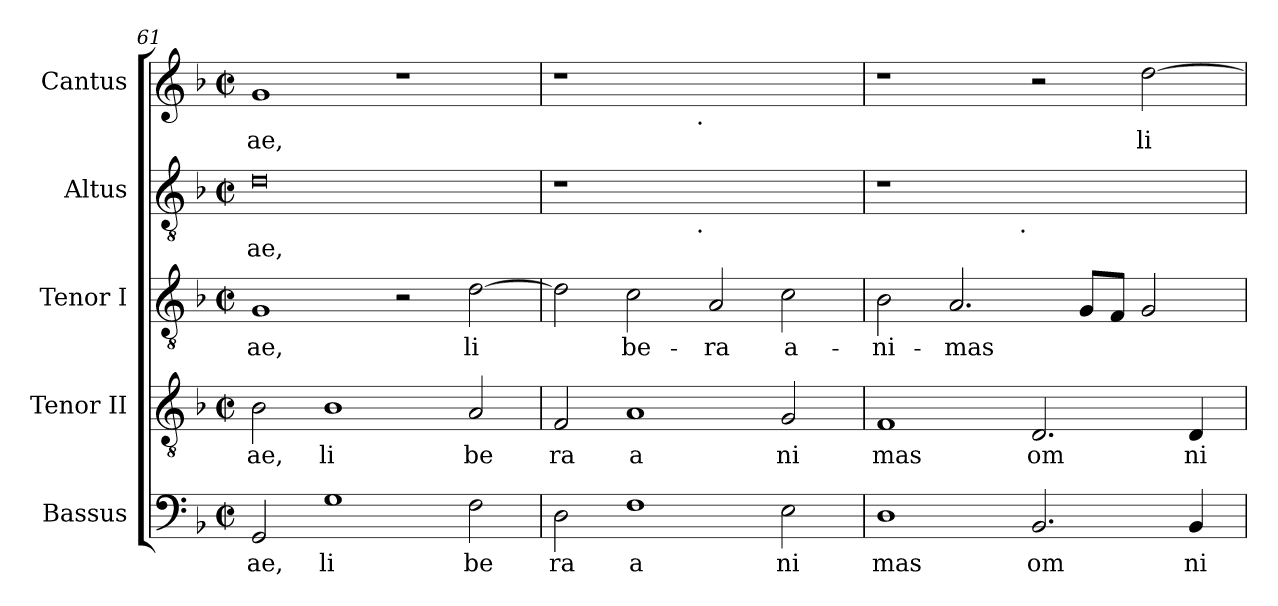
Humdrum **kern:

**kern	**text	**kern	**text	**kern	**text	**kern	**text	**kern	**text
*part5	*part5	*part4	*part4	*part3	*part3	*part2	*part2	*part1	*part1
*staff5	*staff5	*staff4	*staff4	*staff3	*staff3	*staff2	*staff2	*staff1	*staff1
*I"Bassus	*	*I"Tenor II	*	*I"Tenor I	*	*I"Altus	*	*I"Cantus	*
*I'B	*	*I'T II	*	*I'T I	*	*I'A	*	*I'C	*
!!LO:LB:g=z
*clefF4	*	*clefGv2	*	*clefGv2	*	*clefGv2	*	*clefG2	*
*k[b-]	*	*k[b-]	*	*k[b-]	*	*k[b-]	*	*k[b-]	*
*F:	*	*F:	*	*F:	*	*F:	*	*F:	*
*M2/2	*	*M2/2	*	*M2/2	*	*M2/2	*	*M2/2	*
*met(c|)	*	*met(c|)	*	*met(c|)	*	*met(c|)	*	*met(c|)	*
=61	=61	=61	=61	=61	=61	=61	=61	=61	=61
!	!LO:LY:b:cj	!	!LO:LY:b:cj	!	!LO:LY:b:cj	!	!LO:LY:b:cj	!	!LO:LY:b:cj
2GG/	ae,	2B-\	ae,	1G	-ae,	0d	ae,	1g	ae,
!	!LO:LY:b:cj	!	!LO:LY:b:cj	!	!	!	!	!	!
1G	li	1B-	li	.	.	.	.	.	.
.	.	.	.	2r	.	.	.	1r	.
!	!LO:LY:b:cj	!	!LO:LY:b:cj	!	!LO:LY:b:cj	!	!	!	!
2F\	be	2A/	be	[>2d\	li-	.	.	.	.
=62	=62	=62	=62	=62	=62	=62	=62	=62	=62
!	!LO:LY:b:cj	!	!LO:LY:b:cj	!	!LO:LY:b:cj	!	!	!	!
*	*	*	*	*	*	*^	*	*^	*
2D\	ra	2F/	ra	2d\]	--	1r	2ryy	.	1r	2ryy	.
!	!LO:LY:b:cj	!	!LO:LY:b:cj	!	!LO:LY:b:cj	!	!	!	!	!	!
1F	a	1A	a	2c\	-be-	.	4...ryy	.	.	4...ryy	.
!	!	!	!	!	!	!	!	!	!	!LO:TX:b:t=.	!
!	!	!	!	!	!	!	!LO:TX:b:t=.	!	!	!	!
.	.	.	.	.	.	.	1ryy	.	.	1ryy	.
!	!	!	!	!	!LO:LY:b:cj	!	!	!	!	!	!
.	.	.	.	2A/	-ra	1ryy	.	.	1ryy	.	.
!	!LO:LY:b:cj	!	!LO:LY:b:cj	!	!LO:LY:b:cj	!	!	!	!	!	!
2E\	ni	2G/	ni	2c\	a-	.	.	.	.	.	.
.	.	.	.	.	.	.	32ryy	.	.	32ryy	.
=63	=63	=63	=63	=63	=63	=63	=63	=63	=63	=63	=63
!	!LO:LY:b:cj	!	!LO:LY:b:cj	!	!LO:LY:b:cj	!	!	!	!	!	!
*	*	*	*	*	*	*	*	*	*v	*v	*
1D	mas	1F	mas	2B-\	-ni-	1r	2ryy	.	1r	.
!	!	!	!	!	!LO:LY:b:cj	!	!	!	!	!
.	.	.	.	2.A/	-mas	.	4...ryy	.	.	.
!	!	!	!	!	!	!	!LO:TX:b:t=.	!	!	!
.	.	.	.	.	.	.	1ryy	.	.	.
!	!LO:LY:b:cj	!	!LO:LY:b:cj	!	!	!	!	!	!	!
2.BB-/	om	2.D/	om	.	.	1ryy	.	.	2r	.
!	!	!	!	!	!LO:LY:b:cj	!	!	!	!	!
.	.	.	.	8G/L	.	.	.	.	.	.
!	!	!	!	!	!LO:LY:b:cj	!	!	!	!	!
.	.	.	.	8F/J	.	.	.	.	.	.
!	!	!	!	!	!LO:LY:b:cj	!	!	!	!	!LO:LY:b:cj
.	.	.	.	2G/	.	.	.	.	[>2dd\	li-
!	!LO:LY:b:cj	!	!LO:LY:b:cj	!	!	!	!	!	!	!
4BB-/	ni	4D/	ni	.	.	.	.	.	.	.
.	.	.	.	.	.	.	32ryy	.	.	.
*	*	*	*	*	*	*v	*v	*	*	*
=	=	=	=	=	=	=	=	=	=
*-	*-	*-	*-	*-	*-	*-	*-	*-	*-
